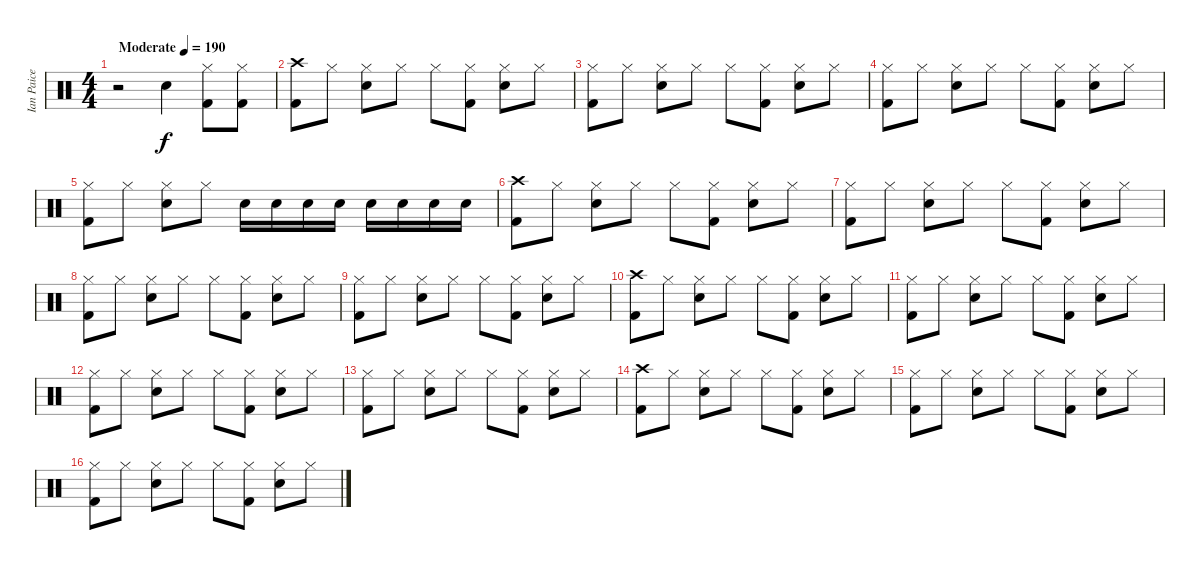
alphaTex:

\track ("Ian Paice" "Ian Paice") {instrument percussion}
\staff {score}
\articulation defaults
\ts (4 4)
\tempo (190 "Moderate")
\clef neutral
\ks c
r.2{dy f} "Electric Snare (hit)".4 ("Hi-Hat (closed)" "Kick (hit) 2").8 ("Hi-Hat (closed)" "Kick (hit) 2").8 |
("Crash high (hit)" "Kick (hit) 2").8 "Hi-Hat (closed)".8 ("Hi-Hat (closed)" "Electric Snare (hit)").8 "Hi-Hat (closed)".8 "Hi-Hat (closed)".8 ("Hi-Hat (closed)" "Kick (hit) 2").8 ("Hi-Hat (closed)" "Electric Snare (hit)").8 "Hi-Hat (closed)".8 |
("Hi-Hat (closed)" "Kick (hit) 2").8 "Hi-Hat (closed)".8 ("Hi-Hat (closed)" "Electric Snare (hit)").8 "Hi-Hat (closed)".8 "Hi-Hat (closed)".8 ("Hi-Hat (closed)" "Kick (hit) 2").8 ("Hi-Hat (closed)" "Electric Snare (hit)").8 "Hi-Hat (closed)".8 |
("Hi-Hat (closed)" "Kick (hit) 2").8 "Hi-Hat (closed)".8 ("Hi-Hat (closed)" "Electric Snare (hit)").8 "Hi-Hat (closed)".8 "Hi-Hat (closed)".8 ("Hi-Hat (closed)" "Kick (hit) 2").8 ("Hi-Hat (closed)" "Electric Snare (hit)").8 "Hi-Hat (closed)".8 |
("Hi-Hat (closed)" "Kick (hit) 2").8 "Hi-Hat (closed)".8 ("Hi-Hat (closed)" "Electric Snare (hit)").8 "Hi-Hat (closed)".8 "Electric Snare (hit)".16 "Electric Snare (hit)".16 "Electric Snare (hit)".16 "Electric Snare (hit)".16 "Electric Snare (hit)".16 "Electric Snare (hit)".16 "Electric Snare (hit)".16 "Electric Snare (hit)".16 |
("Crash high (hit)" "Kick (hit) 2").8 "Hi-Hat (closed)".8 ("Hi-Hat (closed)" "Electric Snare (hit)").8 "Hi-Hat (closed)".8 "Hi-Hat (closed)".8 ("Hi-Hat (closed)" "Kick (hit) 2").8 ("Hi-Hat (closed)" "Electric Snare (hit)").8 "Hi-Hat (closed)".8 |
("Hi-Hat (closed)" "Kick (hit) 2").8 "Hi-Hat (closed)".8 ("Hi-Hat (closed)" "Electric Snare (hit)").8 "Hi-Hat (closed)".8 "Hi-Hat (closed)".8 ("Hi-Hat (closed)" "Kick (hit) 2").8 ("Hi-Hat (closed)" "Electric Snare (hit)").8 "Hi-Hat (closed)".8 |
("Hi-Hat (closed)" "Kick (hit) 2").8 "Hi-Hat (closed)".8 ("Hi-Hat (closed)" "Electric Snare (hit)").8 "Hi-Hat (closed)".8 "Hi-Hat (closed)".8 ("Hi-Hat (closed)" "Kick (hit) 2").8 ("Hi-Hat (closed)" "Electric Snare (hit)").8 "Hi-Hat (closed)".8 |
("Hi-Hat (closed)" "Kick (hit) 2").8 "Hi-Hat (closed)".8 ("Hi-Hat (closed)" "Electric Snare (hit)").8 "Hi-Hat (closed)".8 "Hi-Hat (closed)".8 ("Hi-Hat (closed)" "Kick (hit) 2").8 ("Hi-Hat (closed)" "Electric Snare (hit)").8 "Hi-Hat (closed)".8 |
("Crash high (hit)" "Kick (hit) 2").8 "Hi-Hat (closed)".8 ("Hi-Hat (closed)" "Electric Snare (hit)").8 "Hi-Hat (closed)".8 "Hi-Hat (closed)".8 ("Hi-Hat (closed)" "Kick (hit) 2").8 ("Hi-Hat (closed)" "Electric Snare (hit)").8 "Hi-Hat (closed)".8 |
("Hi-Hat (closed)" "Kick (hit) 2").8 "Hi-Hat (closed)".8 ("Hi-Hat (closed)" "Electric Snare (hit)").8 "Hi-Hat (closed)".8 "Hi-Hat (closed)".8 ("Hi-Hat (closed)" "Kick (hit) 2").8 ("Hi-Hat (closed)" "Electric Snare (hit)").8 "Hi-Hat (closed)".8 |
("Hi-Hat (closed)" "Kick (hit) 2").8 "Hi-Hat (closed)".8 ("Hi-Hat (closed)" "Electric Snare (hit)").8 "Hi-Hat (closed)".8 "Hi-Hat (closed)".8 ("Hi-Hat (closed)" "Kick (hit) 2").8 ("Hi-Hat (closed)" "Electric Snare (hit)").8 "Hi-Hat (closed)".8 |
("Hi-Hat (closed)" "Kick (hit) 2").8 "Hi-Hat (closed)".8 ("Hi-Hat (closed)" "Electric Snare (hit)").8 "Hi-Hat (closed)".8 "Hi-Hat (closed)".8 ("Hi-Hat (closed)" "Kick (hit) 2").8 ("Hi-Hat (closed)" "Electric Snare (hit)").8 "Hi-Hat (closed)".8 |
("Crash high (hit)" "Kick (hit) 2").8 "Hi-Hat (closed)".8 ("Hi-Hat (closed)" "Electric Snare (hit)").8 "Hi-Hat (closed)".8 "Hi-Hat (closed)".8 ("Hi-Hat (closed)" "Kick (hit) 2").8 ("Hi-Hat (closed)" "Electric Snare (hit)").8 "Hi-Hat (closed)".8 |
("Hi-Hat (closed)" "Kick (hit) 2").8 "Hi-Hat (closed)".8 ("Hi-Hat (closed)" "Electric Snare (hit)").8 "Hi-Hat (closed)".8 "Hi-Hat (closed)".8 ("Hi-Hat (closed)" "Kick (hit) 2").8 ("Hi-Hat (closed)" "Electric Snare (hit)").8 "Hi-Hat (closed)".8 |
("Hi-Hat (closed)" "Kick (hit) 2").8 "Hi-Hat (closed)".8 ("Hi-Hat (closed)" "Electric Snare (hit)").8 "Hi-Hat (closed)".8 "Hi-Hat (closed)".8 ("Hi-Hat (closed)" "Kick (hit) 2").8 ("Hi-Hat (closed)" "Electric Snare (hit)").8 "Hi-Hat (closed)".8
